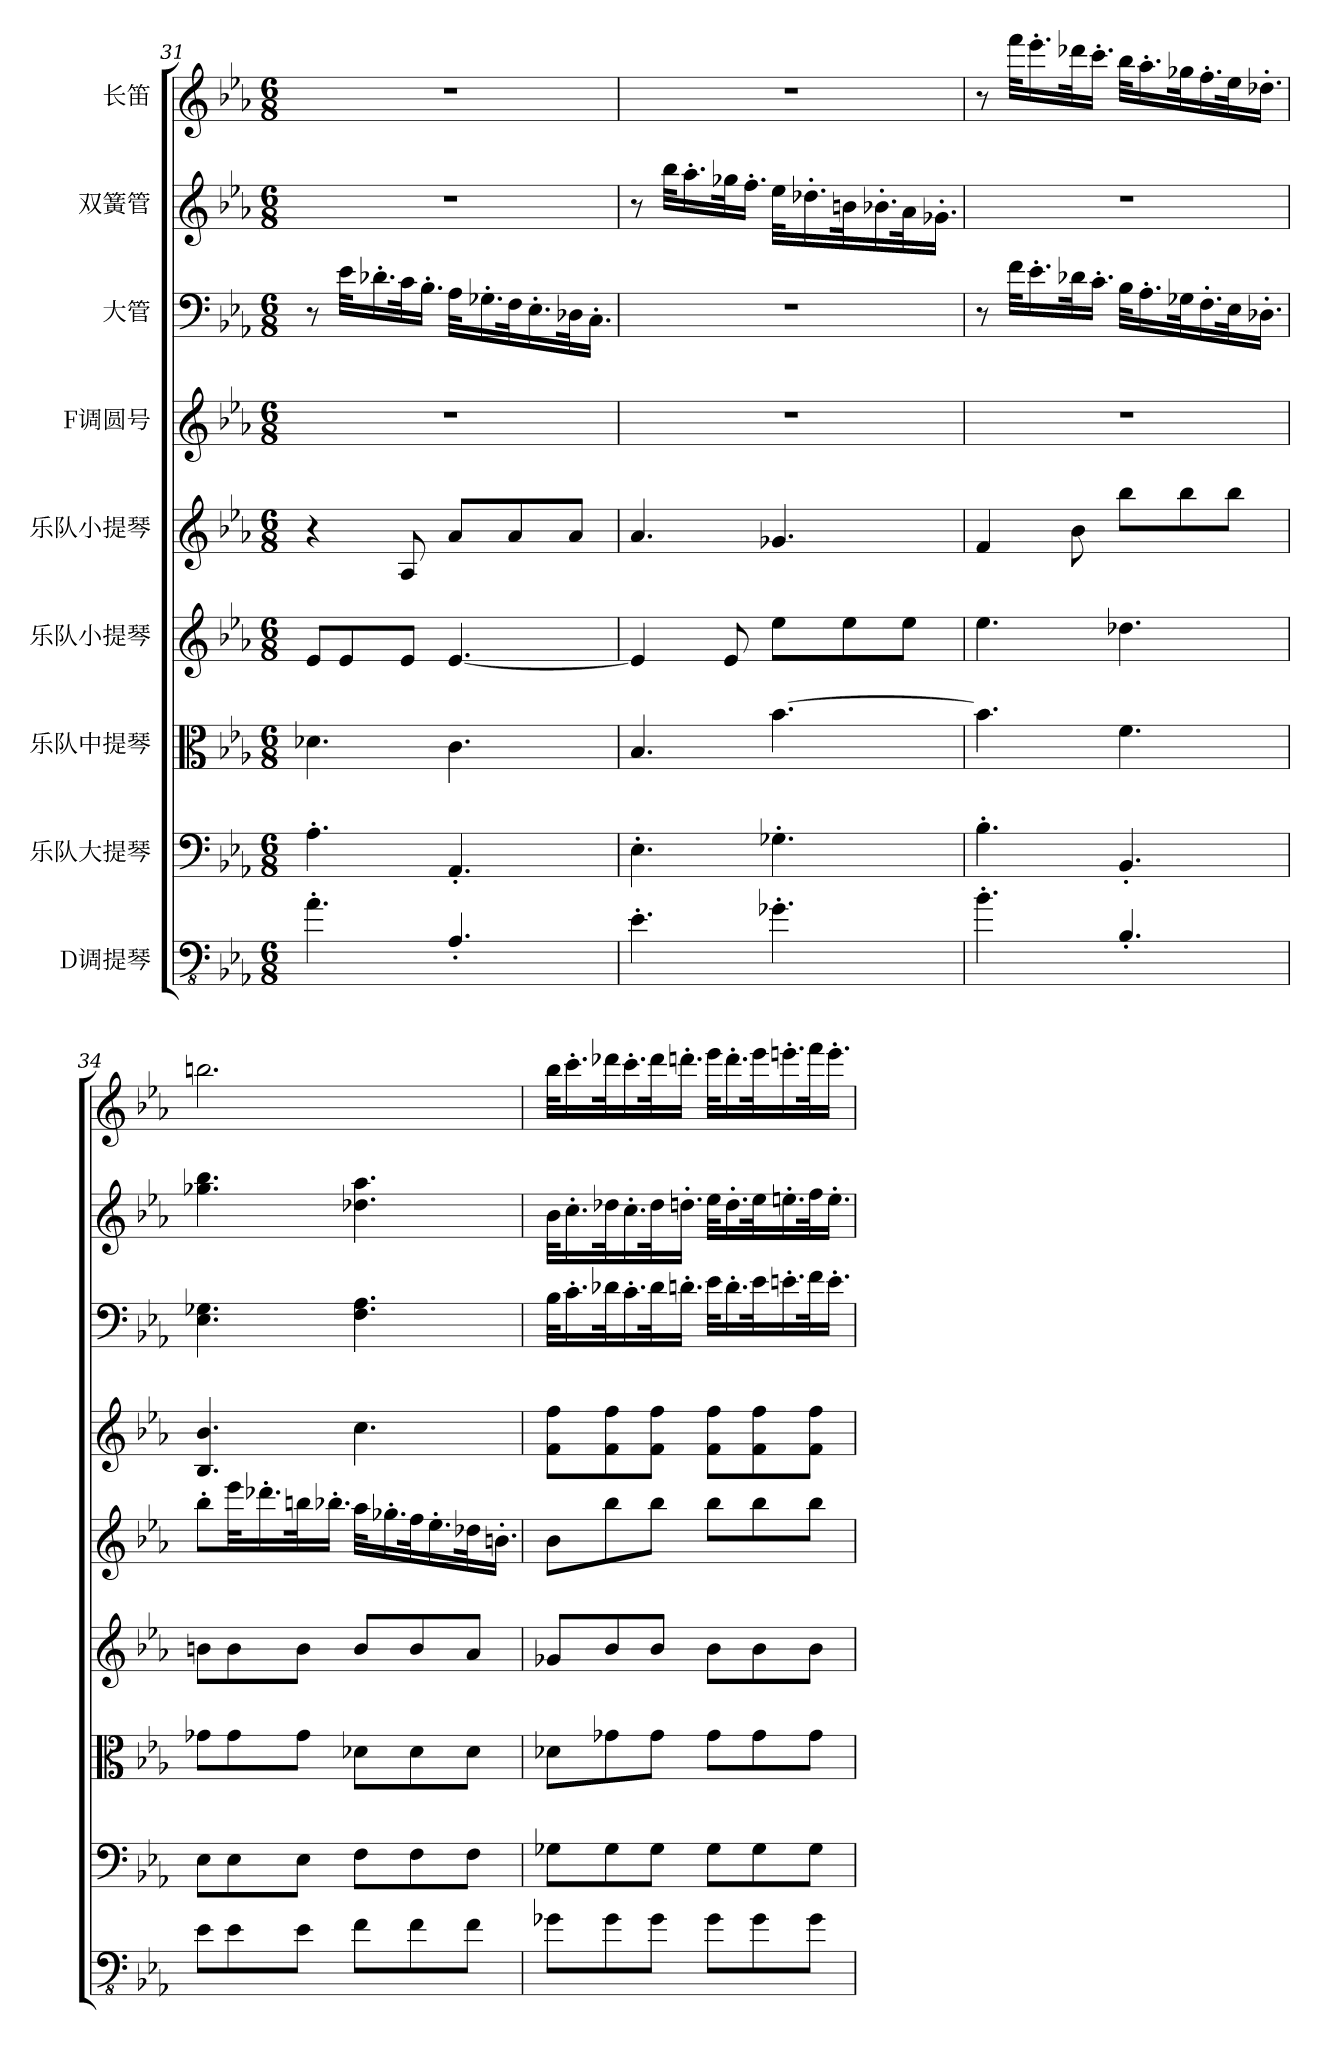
**kern	**kern	**kern	**kern	**kern	**kern	**kern	**kern	**kern
*part9	*part8	*part7	*part6	*part5	*part4	*part3	*part2	*part1
*staff9	*staff8	*staff7	*staff6	*staff5	*staff4	*staff3	*staff2	*staff1
*I"D调提琴	*I"乐队大提琴	*I"乐队中提琴	*I"乐队小提琴	*I"乐队小提琴	*I"F调圆号	*I"大管	*I"双簧管	*I"长笛
*clefFv4	*clefF4	*clefC3	*clefG2	*clefG2	*clefG2	*clefF4	*clefG2	*clefG2
*ITrd7c12	*	*	*	*	*ITrd4c7	*	*	*
*k[b-e-a-]	*k[b-e-a-]	*k[b-e-a-]	*k[b-e-a-]	*k[b-e-a-]	*k[b-e-a-d-]	*k[b-e-a-]	*k[b-e-a-]	*k[b-e-a-]
*M6/8	*M6/8	*M6/8	*M6/8	*M6/8	*M6/8	*M6/8	*M6/8	*M6/8
=31	=31	=31	=31	=31	=31	=31	=31	=31
4.AA-'\	4.A-'\	4.d-X\	8e-/L	4r	2.r	8r	2.r	2.r
.	.	.	8e-/	.	.	32e-\KLL	.	.
.	.	.	.	.	.	16.d-X'\	.	.
.	.	.	8e-/J	8A-/	.	32c\K	.	.
.	.	.	.	.	.	16.B-'\JJ	.	.
4.AAA-'/	4.AA-'/	4.c\	[4.e-/	8a-/L	.	32A-\KLL	.	.
.	.	.	.	.	.	16.G-X'\	.	.
.	.	.	.	8a-/	.	32F\K	.	.
.	.	.	.	.	.	16.E-'\	.	.
.	.	.	.	8a-/J	.	32D-X\K	.	.
.	.	.	.	.	.	16.C'\JJ	.	.
!!LO:PB:g=z
=32	=32	=32	=32	=32	=32	=32	=32	=32
4.EE-'\	4.E-'\	4.B-/	4e-/]	4.a-/	2.r	2.r	8r	2.r
.	.	.	.	.	.	.	32bb-\KLL	.
.	.	.	.	.	.	.	16.aa-'\	.
.	.	.	8e-/	.	.	.	32gg-X\K	.
.	.	.	.	.	.	.	16.ff'\JJ	.
4.GG-X'\	4.G-X'\	[4.b-\	8ee-\L	4.g-X/	.	.	32ee-\KLL	.
.	.	.	.	.	.	.	16.dd-X'\	.
.	.	.	8ee-\	.	.	.	32bn\K	.
.	.	.	.	.	.	.	16.b-X'\	.
.	.	.	8ee-\J	.	.	.	32a-\K	.
.	.	.	.	.	.	.	16.g-X'\JJ	.
=33	=33	=33	=33	=33	=33	=33	=33	=33
4.BB-'\	4.B-'\	4.b-\]	4.ee-\	4f/	2.r	8r	2.r	8r
.	.	.	.	.	.	32f\KLL	.	32fff\KLL
.	.	.	.	.	.	16.e-'\	.	16.eee-'\
.	.	.	.	8b-\	.	32d-X\K	.	32ddd-X\K
.	.	.	.	.	.	16.c'\JJ	.	16.ccc'\JJ
4.BBB-'/	4.BB-'/	4.f\	4.dd-X\	8bb-\L	.	32B-\KLL	.	32bb-\KLL
.	.	.	.	.	.	16.A-'\	.	16.aa-'\
.	.	.	.	8bb-\	.	32G-X\K	.	32gg-X\K
.	.	.	.	.	.	16.F'\	.	16.ff'\
.	.	.	.	8bb-\J	.	32E-\K	.	32ee-\K
.	.	.	.	.	.	16.D-X'\JJ	.	16.dd-X'\JJ
!!LO:PB:g=z
=34	=34	=34	=34	=34	=34	=34	=34	=34
8EE-\L	8E-\L	8g-X\L	8bn\L	8bb-'\L	4.E-/ 4.e-/	4.E-\ 4.G-X\	4.gg-X\ 4.bb-\	2.bbn\
8EE-\	8E-\	8g-\	8b\	32eee-\KL	.	.	.	.
.	.	.	.	16.ddd-X'\	.	.	.	.
8EE-\J	8E-\J	8g-\J	8b\J	32bbn\K	.	.	.	.
.	.	.	.	16.bb-X'\JJ	.	.	.	.
8FF\L	8F\L	8d-X\L	8b/L	32aa-\KLL	4.f\	4.F\ 4.A-\	4.dd-X\ 4.aa-\	.
.	.	.	.	16.gg-X'\	.	.	.	.
8FF\	8F\	8d-\	8b/	32ff\K	.	.	.	.
.	.	.	.	16.ee-'\	.	.	.	.
8FF\J	8F\J	8d-\J	8a-/J	32dd-X\K	.	.	.	.
.	.	.	.	16.bn'\JJ	.	.	.	.
=35	=35	=35	=35	=35	=35	=35	=35	=35
8GG-X\L	8G-X\L	8d-X\L	8g-X/L	8b-\L	8B-\ 8b-\L	32B-\KLL	32b-\KLL	32bb-\KLL
.	.	.	.	.	.	16.c'\	16.cc'\	16.ccc'\
8GG-\	8G-\	8g-X\	8b-/	8bb-\	8B-\ 8b-\	32d-X\K	32dd-X\K	32ddd-X\K
.	.	.	.	.	.	16.c'\	16.cc'\	16.ccc'\
8GG-\J	8G-\J	8g-\J	8b-/J	8bb-\J	8B-\ 8b-\J	32d-\K	32dd-\K	32ddd-\K
.	.	.	.	.	.	16.dn'\JJ	16.ddn'\JJ	16.dddn'\JJ
8GG-\L	8G-\L	8g-\L	8b-\L	8bb-\L	8B-\ 8b-\L	32e-\KLL	32ee-\KLL	32eee-\KLL
.	.	.	.	.	.	16.d'\	16.dd'\	16.ddd'\
8GG-\	8G-\	8g-\	8b-\	8bb-\	8B-\ 8b-\	32e-\K	32ee-\K	32eee-\K
.	.	.	.	.	.	16.en'\	16.een'\	16.eeen'\
8GG-\J	8G-\J	8g-\J	8b-\J	8bb-\J	8B-\ 8b-\J	32f\K	32ff\K	32fff\K
.	.	.	.	.	.	16.e'\JJ	16.ee'\JJ	16.eee'\JJ
=	=	=	=	=	=	=	=	=
*-	*-	*-	*-	*-	*-	*-	*-	*-
